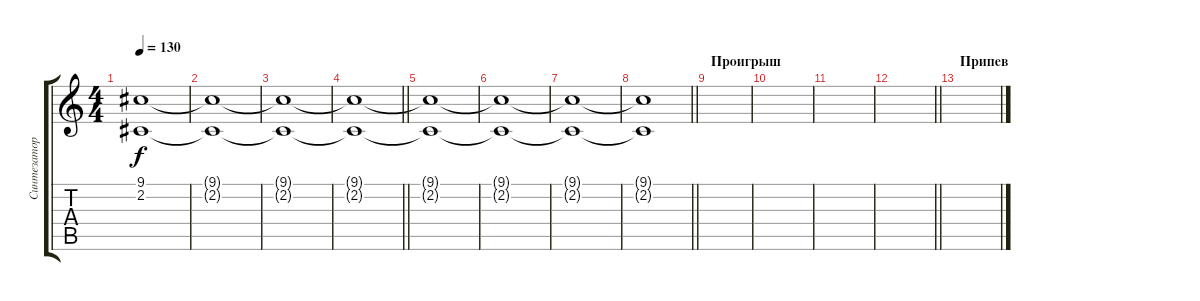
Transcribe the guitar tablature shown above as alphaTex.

\track ("Синтезатор" "Синтезатор") {instrument stringensemble1}
\staff {score tabs}
\tuning (E4 B3 G3 D3 A2 E2) {hide}
\ts (4 4)
\tempo 130
\clef g2
\ks c
(9.1 2.2).1{dy f} |
(9.1{t} 2.2{t}).1 |
(9.1{t} 2.2{t}).1 |
\barLineRight lightlight
(9.1{t} 2.2{t}).1 |
(9.1{t} 2.2{t}).1 |
(9.1{t} 2.2{t}).1 |
(9.1{t} 2.2{t}).1 |
\barLineRight lightlight
(9.1{t} 2.2{t}).1 |
\section ("" "Проигрыш")
|
|
|
\barLineRight lightlight
|
\section ("" "Припев")
